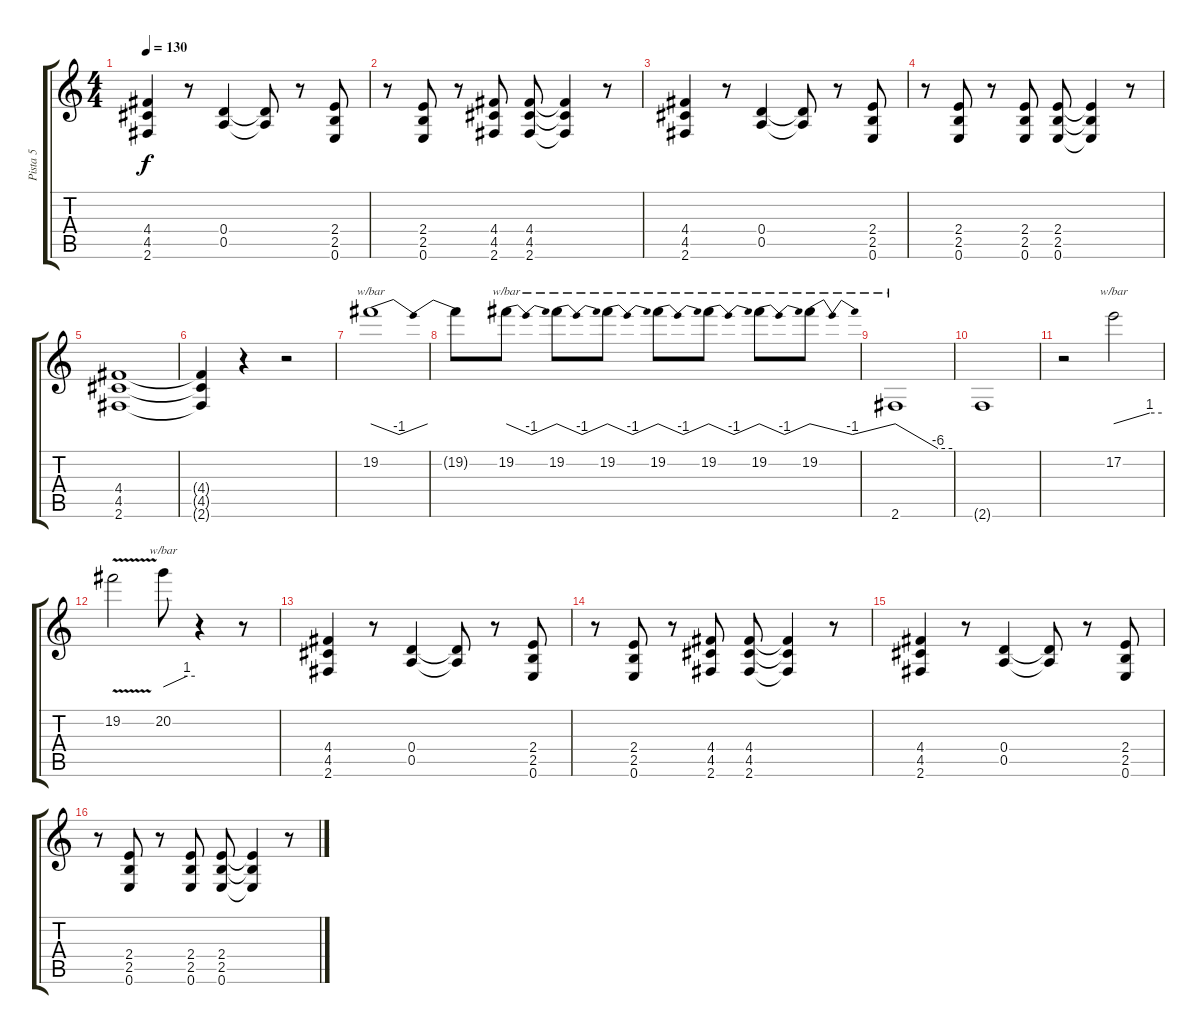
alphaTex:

\track ("Pista 5" "Pista 5") {instrument overdrivenguitar}
\staff {score tabs}
\tuning (E4 B3 G3 D3 A2 E2) {hide}
\ts (4 4)
\tempo 130
\clef g2
\ks c
(4.4 4.5 2.6).4{dy f} r.8 (0.4 0.5).4 (0.4{t} 0.5{t}).8 r.8 (2.4 2.5 0.6).8 |
r.8 (2.4 2.5 0.6).8 r.8 (4.4 4.5 2.6).8 (4.4 4.5 2.6).8 (4.4{t} 4.5{t} 2.6{t}).4 r.8 |
(4.4 4.5 2.6).4 r.8 (0.4 0.5).4 (0.4{t} 0.5{t}).8 r.8 (2.4 2.5 0.6).8 |
r.8 (2.4 2.5 0.6).8 r.8 (2.4 2.5 0.6).8 (2.4 2.5 0.6).8 (2.4{t} 2.5{t} 0.6{t}).4 r.8 |
(4.4 4.5 2.6).1 |
(4.4{t} 4.5{t} 2.6{t}).4 r.4 r.2 |
19.2.1{tbe (dip default 0 0 30 -4 60 0)} |
19.2{t}.8 19.2.8{tbe (dip default 0 0 30 -4 60 0)} 19.2.8{tbe (dip default 0 0 30 -4 60 0)} 19.2.8{tbe (dip default 0 0 30 -4 60 0)} 19.2.8{tbe (dip default 0 0 30 -4 60 0)} 19.2.8{tbe (dip default 0 0 30 -4 60 0)} 19.2.8{tbe (dip default 0 0 30 -4 60 0)} 19.2.8{tbe (dip default 0 0 30 -4 60 0)} |
2.6.1{tbe (custom default 0 0 45 -24 60 -24)} |
2.6{t}.1 |
r.2 17.2.2{tbe (custom default 0 0 45 4 60 4)} |
19.2{v}.2 20.2.8{tbe (custom default 0 0 45 4 60 4)} r.4 r.8 |
(4.4 4.5 2.6).4 r.8 (0.4 0.5).4 (0.4{t} 0.5{t}).8 r.8 (2.4 2.5 0.6).8 |
r.8 (2.4 2.5 0.6).8 r.8 (4.4 4.5 2.6).8 (4.4 4.5 2.6).8 (4.4{t} 4.5{t} 2.6{t}).4 r.8 |
(4.4 4.5 2.6).4 r.8 (0.4 0.5).4 (0.4{t} 0.5{t}).8 r.8 (2.4 2.5 0.6).8 |
r.8 (2.4 2.5 0.6).8 r.8 (2.4 2.5 0.6).8 (2.4 2.5 0.6).8 (2.4{t} 2.5{t} 0.6{t}).4 r.8
